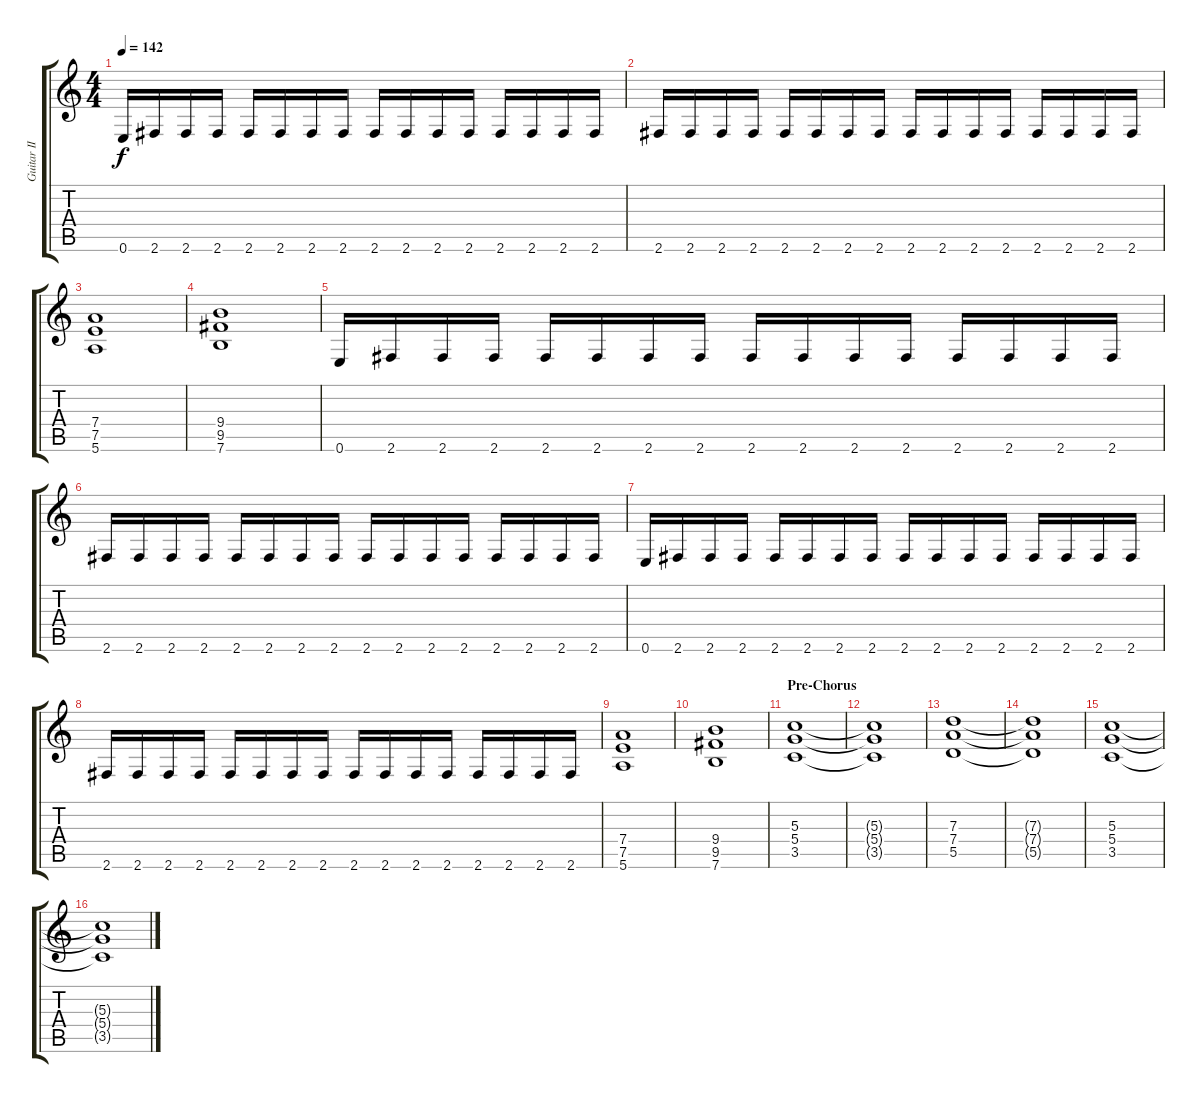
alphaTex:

\track ("Guitar II" "Guitar II") {instrument distortionguitar}
\staff {score tabs}
\tuning (E4 B3 G3 D3 A2 E2) {hide}
\ts (4 4)
\tempo 142
\clef g2
\ks c
0.6.16{dy f} 2.6.16 2.6.16 2.6.16 2.6.16 2.6.16 2.6.16 2.6.16 2.6.16 2.6.16 2.6.16 2.6.16 2.6.16 2.6.16 2.6.16 2.6.16 |
2.6.16 2.6.16 2.6.16 2.6.16 2.6.16 2.6.16 2.6.16 2.6.16 2.6.16 2.6.16 2.6.16 2.6.16 2.6.16 2.6.16 2.6.16 2.6.16 |
(7.4 7.5 5.6).1 |
(9.4 9.5 7.6).1 |
0.6.16 2.6.16 2.6.16 2.6.16 2.6.16 2.6.16 2.6.16 2.6.16 2.6.16 2.6.16 2.6.16 2.6.16 2.6.16 2.6.16 2.6.16 2.6.16 |
2.6.16 2.6.16 2.6.16 2.6.16 2.6.16 2.6.16 2.6.16 2.6.16 2.6.16 2.6.16 2.6.16 2.6.16 2.6.16 2.6.16 2.6.16 2.6.16 |
0.6.16 2.6.16 2.6.16 2.6.16 2.6.16 2.6.16 2.6.16 2.6.16 2.6.16 2.6.16 2.6.16 2.6.16 2.6.16 2.6.16 2.6.16 2.6.16 |
2.6.16 2.6.16 2.6.16 2.6.16 2.6.16 2.6.16 2.6.16 2.6.16 2.6.16 2.6.16 2.6.16 2.6.16 2.6.16 2.6.16 2.6.16 2.6.16 |
(7.4 7.5 5.6).1 |
(9.4 9.5 7.6).1 |
\section ("" "Pre-Chorus")
(5.3 5.4 3.5).1 |
(5.3{t} 5.4{t} 3.5{t}).1 |
(7.3 7.4 5.5).1 |
(7.3{t} 7.4{t} 5.5{t}).1 |
(5.3 5.4 3.5).1 |
(5.3{t} 5.4{t} 3.5{t}).1
